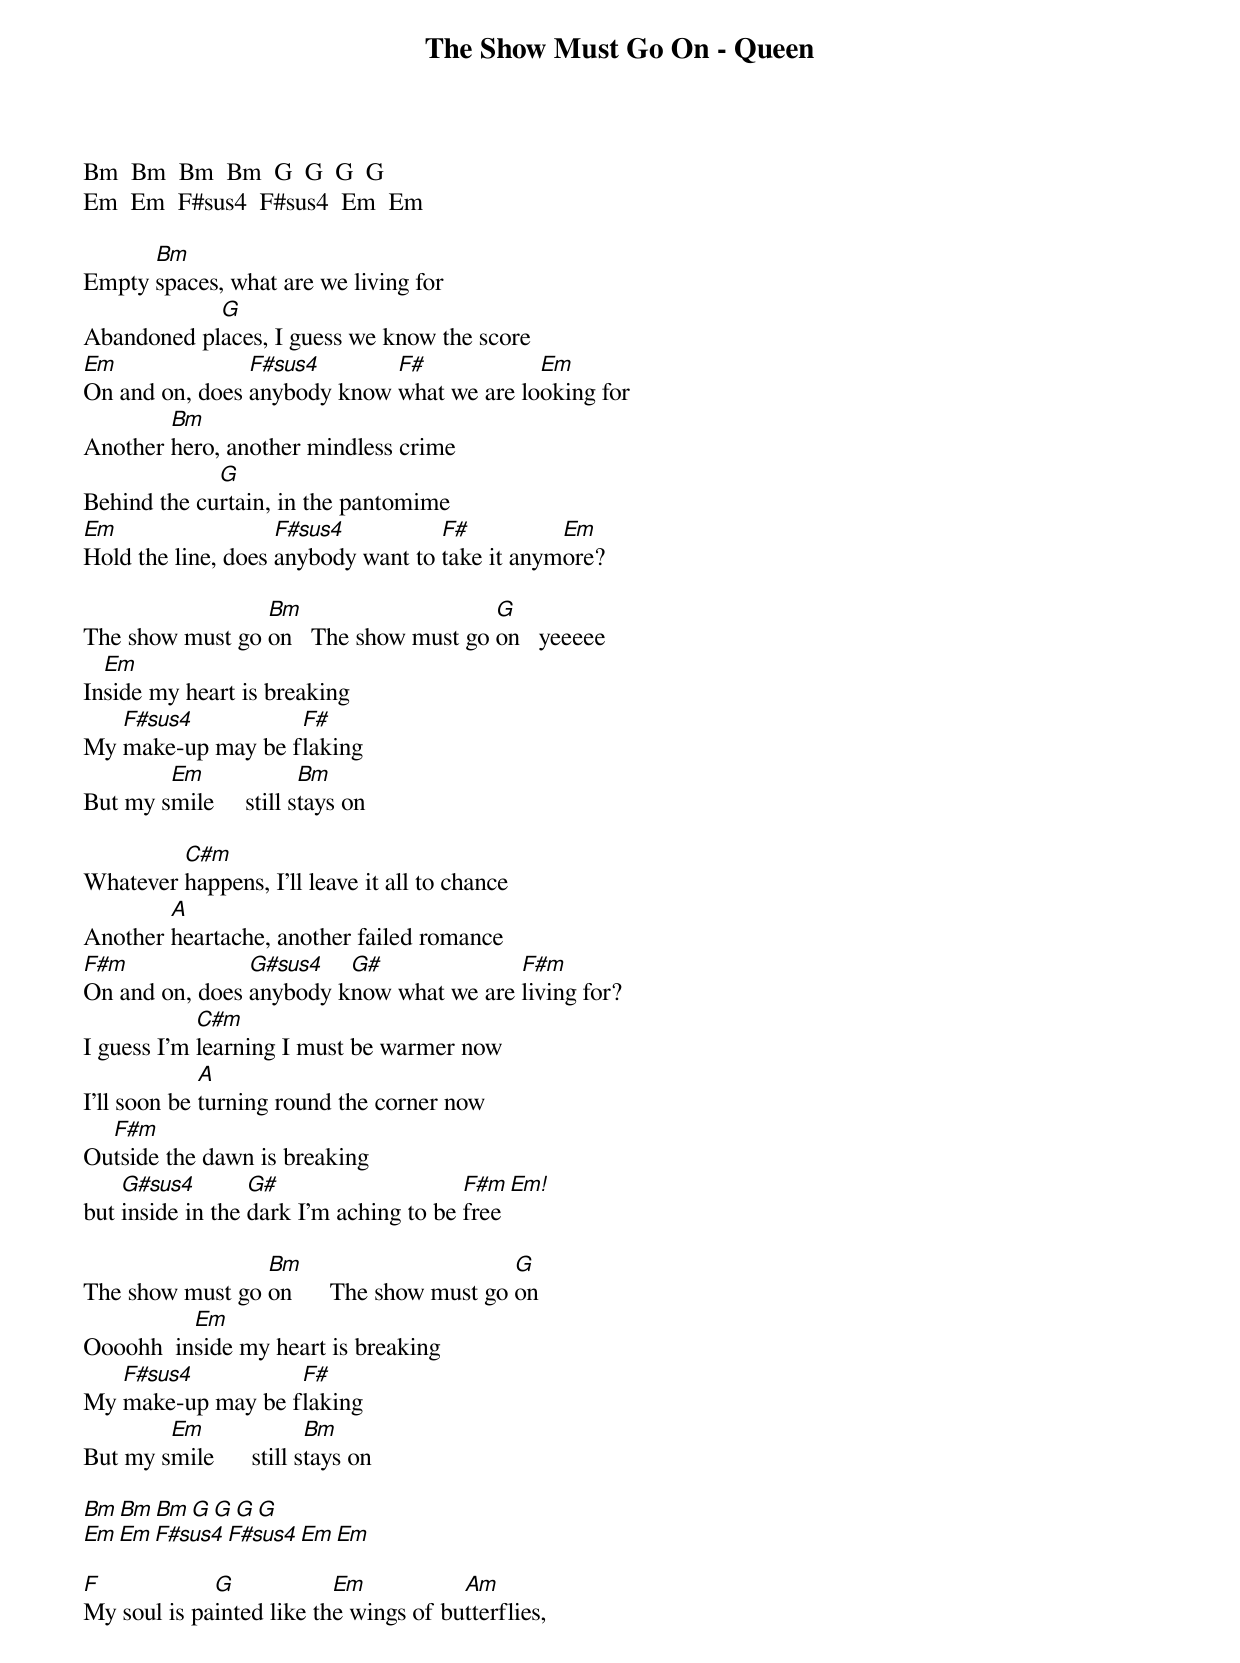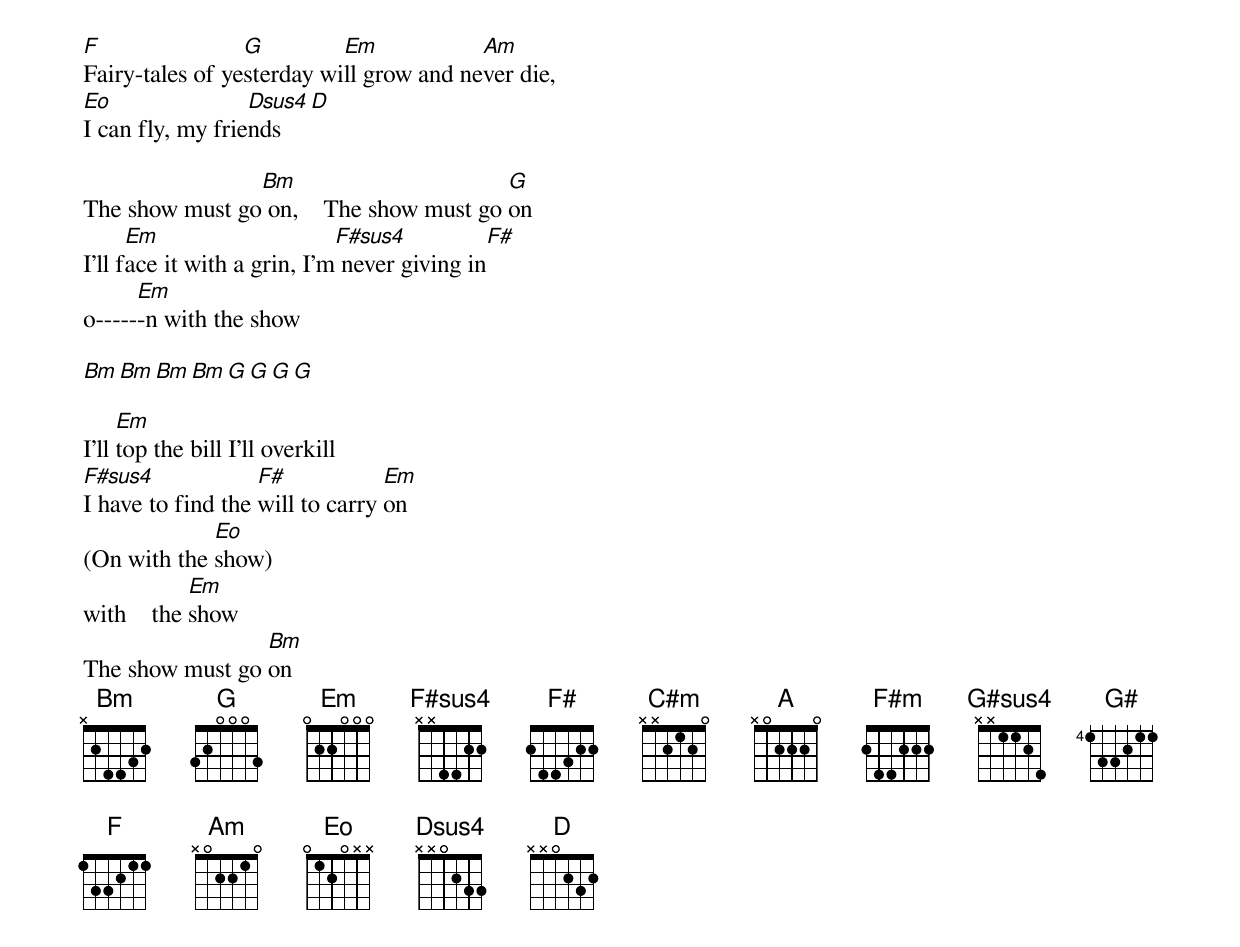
The Show Must Go On - Queen

Bm  Bm  Bm  Bm  G  G  G  G
Em  Em  F#sus4  F#sus4  Em  Em

      Bm
Empty spaces, what are we living for
            G
Abandoned places, I guess we know the score
Em              F#sus4       F#            Em
On and on, does anybody know what we are looking for
        Bm
Another hero, another mindless crime
             G
Behind the curtain, in the pantomime
Em                  F#sus4          F#          Em
Hold the line, does anybody want to take it anymore?

                 Bm                    G
The show must go on   The show must go on   yeeeee
  Em
Inside my heart is breaking
   F#sus4          F#
My make-up may be flaking
        Em              Bm
But my smile     still stays on

         C#m
Whatever happens, I'll leave it all to chance
        A
Another heartache, another failed romance
F#m             G#sus4   G#              F#m
On and on, does anybody know what we are living for?
            C#m
I guess I'm learning I must be warmer now
             A
I'll soon be turning round the corner now
  F#m
Outside the dawn is breaking
    G#sus4        G#                    F#m      Em!
but inside in the dark I'm aching to be free

                 Bm                       G
The show must go on      The show must go on
          Em
Oooohh  inside my heart is breaking
   F#sus4          F#
My make-up may be flaking
        Em               Bm
But my smile      still stays on

Bm  Bm  Bm  G  G  G  G
Em  Em  F#sus4  F#sus4  Em  Em

F            G            Em           Am
My soul is painted like the wings of butterflies,
F                G         Em            Am
Fairy-tales of yesterday will grow and never die,
Eo                Dsus4   D
I can fly, my friends

                Bm                       G
The show must go on,    The show must go on
      Em                     F#sus4           F#
I'll face it with a grin, I'm never giving in
      Em
o------n with the show

Bm  Bm  Bm  Bm  G  G  G  G

     Em
I'll top the bill I'll overkill
F#sus4             F#            Em
I have to find the will to carry on
             Eo
(On with the show)
            Em
with    the show
                 Bm
The show must go on
